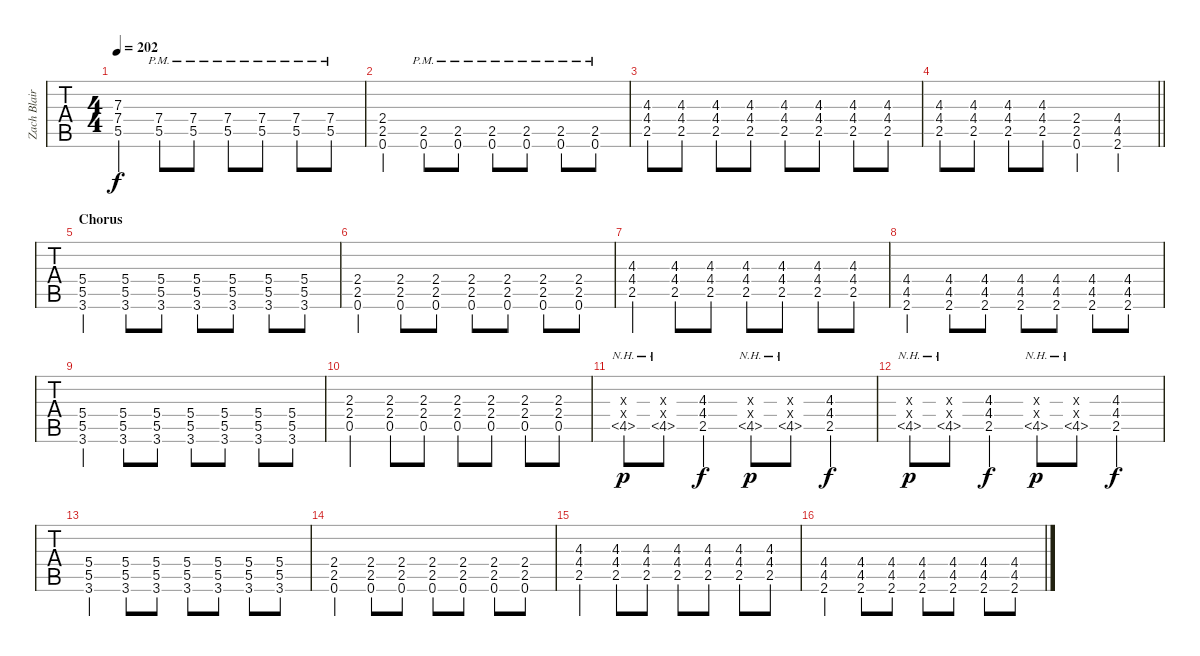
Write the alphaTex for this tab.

\track ("Zach Blair - Guitar One" "Zach Blair") {instrument electricguitarclean}
\staff {tabs}
\tuning (E4 B3 G3 D3 A2 E2) {hide}
\ts (4 4)
\tempo 202
\clef g2
\ks c
(7.3 7.4 5.5).4{dy f} (7.4{pm} 5.5{pm}).8 (7.4{pm} 5.5{pm}).8 (7.4{pm} 5.5{pm}).8 (7.4{pm} 5.5{pm}).8 (7.4{pm} 5.5{pm}).8 (7.4{pm} 5.5{pm}).8 |
(2.4 2.5 0.6).4 (2.5{pm} 0.6{pm}).8 (2.5{pm} 0.6{pm}).8 (2.5{pm} 0.6{pm}).8 (2.5{pm} 0.6{pm}).8 (2.5{pm} 0.6{pm}).8 (2.5{pm} 0.6{pm}).8 |
(4.3 4.4 2.5).8 (4.3 4.4 2.5).8 (4.3 4.4 2.5).8 (4.3 4.4 2.5).8 (4.3 4.4 2.5).8 (4.3 4.4 2.5).8 (4.3 4.4 2.5).8 (4.3 4.4 2.5).8 |
\barLineRight lightlight
(4.3 4.4 2.5).8 (4.3 4.4 2.5).8 (4.3 4.4 2.5).8 (4.3 4.4 2.5).8 (2.4 2.5 0.6).4 (4.4 4.5 2.6).4 |
\section ("" "Chorus")
(5.4 5.5 3.6).4 (5.4 5.5 3.6).8 (5.4 5.5 3.6).8 (5.4 5.5 3.6).8 (5.4 5.5 3.6).8 (5.4 5.5 3.6).8 (5.4 5.5 3.6).8 |
(2.4 2.5 0.6).4 (2.4 2.5 0.6).8 (2.4 2.5 0.6).8 (2.4 2.5 0.6).8 (2.4 2.5 0.6).8 (2.4 2.5 0.6).8 (2.4 2.5 0.6).8 |
(4.3 4.4 2.5).4 (4.3 4.4 2.5).8 (4.3 4.4 2.5).8 (4.3 4.4 2.5).8 (4.3 4.4 2.5).8 (4.3 4.4 2.5).8 (4.3 4.4 2.5).8 |
(4.4 4.5 2.6).4 (4.4 4.5 2.6).8 (4.4 4.5 2.6).8 (4.4 4.5 2.6).8 (4.4 4.5 2.6).8 (4.4 4.5 2.6).8 (4.4 4.5 2.6).8 |
(5.4 5.5 3.6).4 (5.4 5.5 3.6).8 (5.4 5.5 3.6).8 (5.4 5.5 3.6).8 (5.4 5.5 3.6).8 (5.4 5.5 3.6).8 (5.4 5.5 3.6).8 |
(2.3 2.4 0.5).4 (2.3 2.4 0.5).8 (2.3 2.4 0.5).8 (2.3 2.4 0.5).8 (2.3 2.4 0.5).8 (2.3 2.4 0.5).8 (2.3 2.4 0.5).8 |
(4.3{x} 4.4{x} 4.5{nh}).8{dy p} (4.3{x} 4.4{x} 4.5{nh}).8 (4.3 4.4 2.5).4{dy f} (4.3{x} 4.4{x} 4.5{nh}).8{dy p} (4.3{x} 4.4{x} 4.5{nh}).8 (4.3 4.4 2.5).4{dy f} |
(4.3{x} 4.4{x} 4.5{nh}).8{dy p} (4.3{x} 4.4{x} 4.5{nh}).8 (4.3 4.4 2.5).4{dy f} (4.3{x} 4.4{x} 4.5{nh}).8{dy p} (4.3{x} 4.4{x} 4.5{nh}).8 (4.3 4.4 2.5).4{dy f} |
(5.4 5.5 3.6).4 (5.4 5.5 3.6).8 (5.4 5.5 3.6).8 (5.4 5.5 3.6).8 (5.4 5.5 3.6).8 (5.4 5.5 3.6).8 (5.4 5.5 3.6).8 |
(2.4 2.5 0.6).4 (2.4 2.5 0.6).8 (2.4 2.5 0.6).8 (2.4 2.5 0.6).8 (2.4 2.5 0.6).8 (2.4 2.5 0.6).8 (2.4 2.5 0.6).8 |
(4.3 4.4 2.5).4 (4.3 4.4 2.5).8 (4.3 4.4 2.5).8 (4.3 4.4 2.5).8 (4.3 4.4 2.5).8 (4.3 4.4 2.5).8 (4.3 4.4 2.5).8 |
(4.4 4.5 2.6).4 (4.4 4.5 2.6).8 (4.4 4.5 2.6).8 (4.4 4.5 2.6).8 (4.4 4.5 2.6).8 (4.4 4.5 2.6).8 (4.4 4.5 2.6).8
